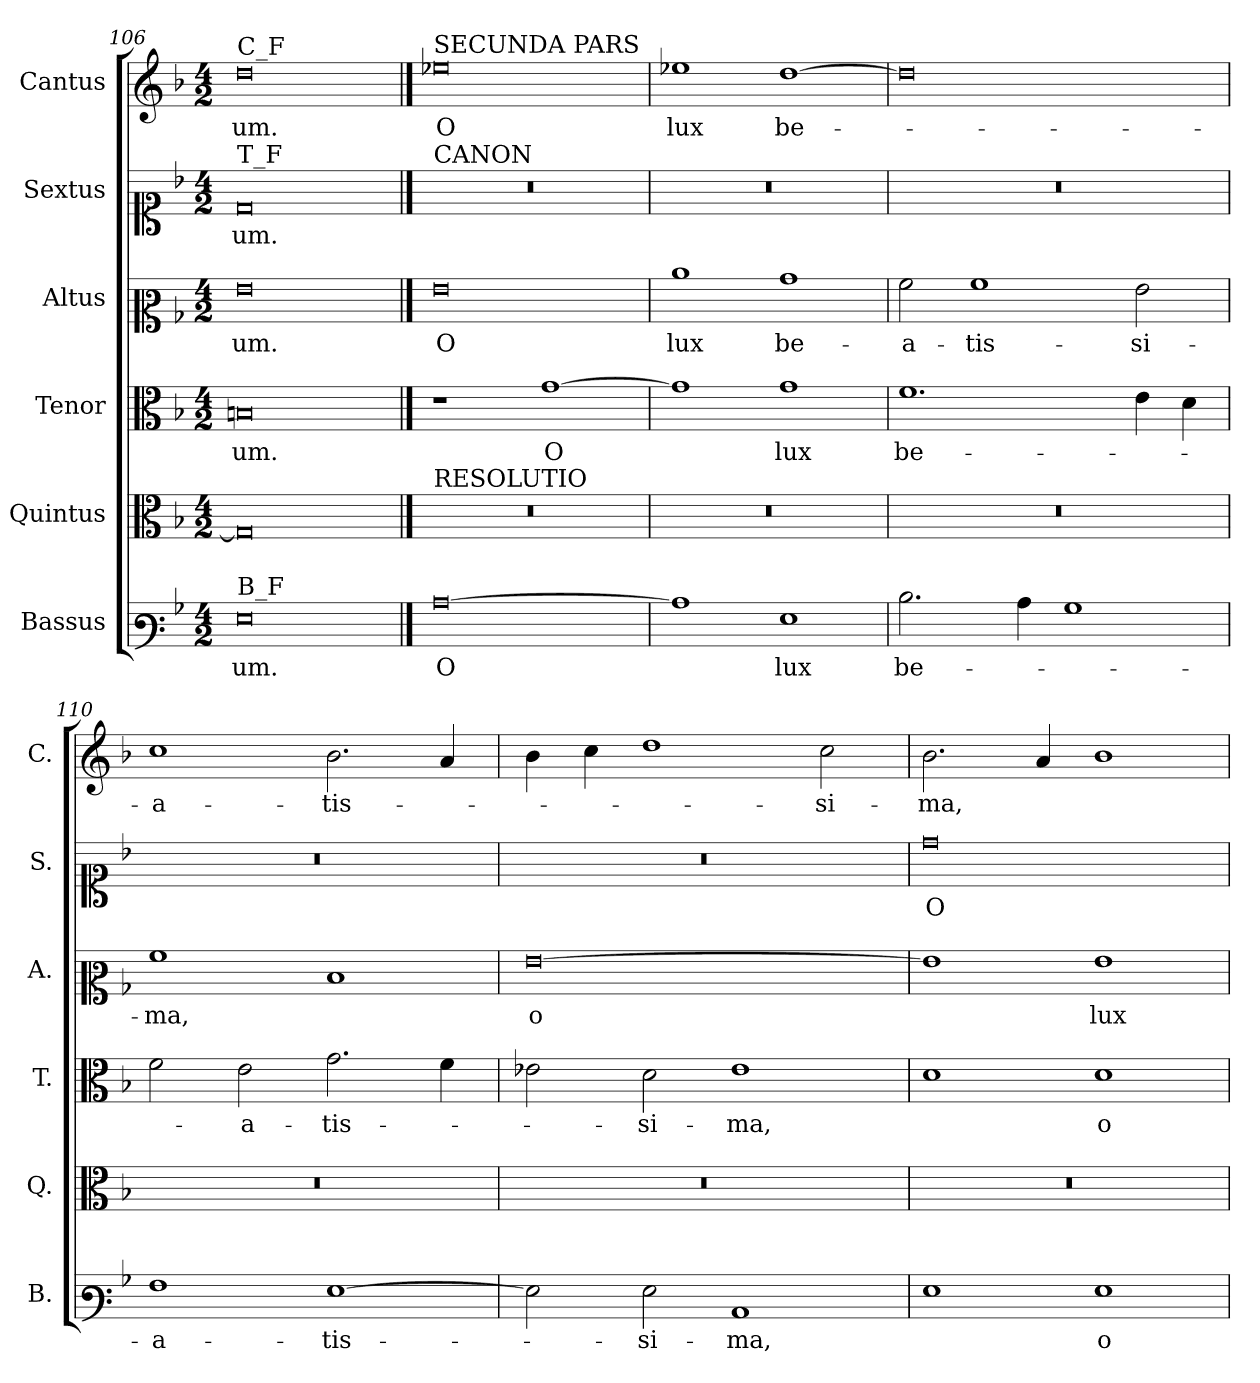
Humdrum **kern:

**kern	**text	**kern	**kern	**text	**kern	**text	**kern	**text	**kern	**text
*part6	*part6	*part5	*part4	*part4	*part3	*part3	*part2	*part2	*part1	*part1
*staff6	*staff6	*staff5	*staff4	*staff4	*staff3	*staff3	*staff2	*staff2	*staff1	*staff1
*I"Bassus	*	*I"Quintus	*I"Tenor	*	*I"Altus	*	*I"Sextus	*	*I"Cantus	*
*I'B.	*	*I'Q.	*I'T.	*	*I'A.	*	*I'S.	*	*I'C.	*
*clefF3	*	*clefC3	*clefC3	*	*clefC2	*	*clefC1	*	*clefG2	*
*k[b-]	*	*k[b-]	*k[b-]	*	*k[b-]	*	*k[b-]	*	*k[b-]	*
*M4/2	*	*M4/2	*M4/2	*	*M4/2	*	*M4/2	*	*M4/2	*
=106	=106	=106	=106	=106	=106	=106	=106	=106	=106	=106
!	!	!	!	!	!	!	!	!	!LO:TX:a:t=C_F	!
!	!	!	!	!	!	!	!LO:TX:a:t=T_F	!	!	!
!LO:TX:a:t=B_F	!	!	!	!	!	!	!	!	!	!
0G	-um.	0G]	0Bn	-um.	0g	-um.	0d	-um.	0dd	-um.
!!LO:LB:g=z
==107	==107	==107	==107	==107	==107	==107	==107	==107	==107	==107
!	!	!	!	!	!	!	!	!	!LO:TX:a:t=SECUNDA PARS	!
!	!	!	!	!	!	!	!LO:TX:a:t=CANON	!	!	!
!	!	!LO:TX:a:t=RESOLUTIO	!	!	!	!	!	!	!	!
!	!	!LO:N:vis=1	!	!	!	!	!LO:N:vis=1	!	!	!
[0c	O	0r	1r	.	0g	O	0r	.	0ee-X	O
.	.	.	[1g	O	.	.	.	.	.	.
=108	=108	=108	=108	=108	=108	=108	=108	=108	=108	=108
!	!	!LO:N:vis=1	!	!	!	!	!LO:N:vis=1	!	!	!
1c]	.	0r	1g]	.	1cc	lux	0r	.	1ee-X	lux
1G	lux	.	1g	lux	1b-	be-	.	.	[1dd	be-
=109	=109	=109	=109	=109	=109	=109	=109	=109	=109	=109
!	!	!LO:N:vis=1	!	!	!	!	!LO:N:vis=1	!	!	!
2.d\	be-	0r	1.f	be-	2a\	-a-	0r	.	0dd]	.
.	.	.	.	.	1a	-tis-	.	.	.	.
4c\	.	.	.	.	.	.	.	.	.	.
1B-	.	.	.	.	.	.	.	.	.	.
.	.	.	4e\	.	2g\	-si-	.	.	.	.
.	.	.	4d\	.	.	.	.	.	.	.
=110	=110	=110	=110	=110	=110	=110	=110	=110	=110	=110
!	!	!LO:N:vis=1	!	!	!	!	!LO:N:vis=1	!	!	!
1A	-a-	0r	2f\	.	1a	-ma,	0r	.	1cc	-a-
.	.	.	2e\	-a-	.	.	.	.	.	.
[1G	-tis-	.	2.g\	-tis-	1d	.	.	.	2.b-\	-tis-
.	.	.	4f\	.	.	.	.	.	4a/	.
=111	=111	=111	=111	=111	=111	=111	=111	=111	=111	=111
!	!	!LO:N:vis=1	!	!	!	!	!LO:N:vis=1	!	!	!
2G\]	.	0r	2e-X\	.	[0g	o	0r	.	4b-\	.
.	.	.	.	.	.	.	.	.	4cc\	.
2G\	-si-	.	2d\	-si-	.	.	.	.	1dd	.
1C	-ma,	.	1e-	-ma,	.	.	.	.	.	.
.	.	.	.	.	.	.	.	.	2cc\	-si-
=112	=112	=112	=112	=112	=112	=112	=112	=112	=112	=112
!	!	!LO:N:vis=1	!	!	!	!	!	!	!	!
1G	.	0r	1d	.	1g]	.	0dd	O	2.b-\	-ma,
.	.	.	.	.	.	.	.	.	4a/	.
1G	o	.	1d	o	1g	lux	.	.	1b-	.
=	=	=	=	=	=	=	=	=	=	=
*-	*-	*-	*-	*-	*-	*-	*-	*-	*-	*-
